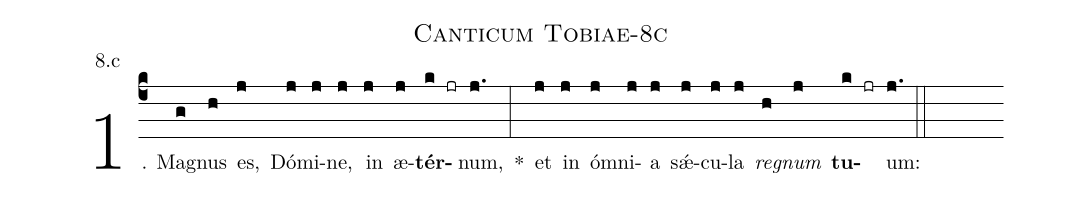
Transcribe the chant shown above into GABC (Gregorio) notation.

name: Canticum Tobiae-8c;
annotation: 8.c;
%%
(c4)1. Ma(g)gnus(h) es,(j) Dó(j)mi(j)ne,(j) in(j) æ(j)<b>tér</b>(k jr)num,(j.) *(:) et(j) in(j) óm(j)ni(j)a(j) sǽ(j)cu(j)la(j) <i>re</i>(h)<i>gnum</i>(j) <b>tu</b>(k jr)um:(j.) (::)
